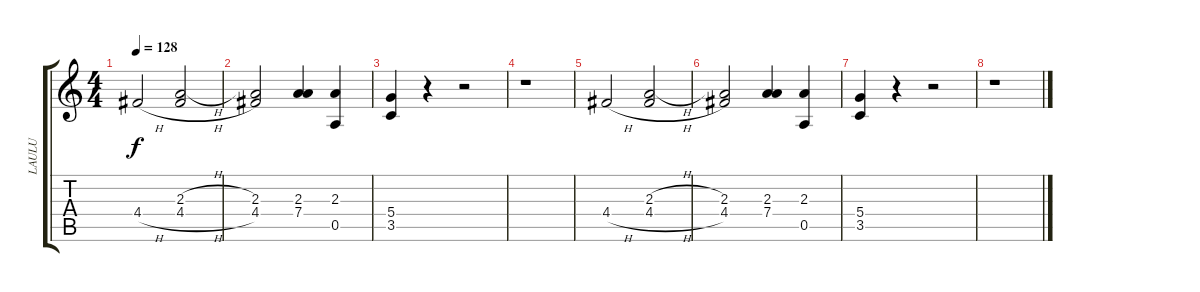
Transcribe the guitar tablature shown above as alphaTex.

\track ("LAULU" "LAULU") {instrument electricguitarjazz}
\staff {score tabs}
\tuning (E4 B3 G3 D3 A2 E2) {hide}
\ts (4 4)
\tempo 128
\clef g2
\ks c
4.4{h}.2{dy f} (2.3{h} 4.4{h}).2 |
(2.3 4.4).2 (2.3 7.4).4 (2.3 0.5).4 |
(5.4 3.5).4 r.4 r.2 |
r.1 |
4.4{h}.2 (2.3{h} 4.4{h}).2 |
(2.3 4.4).2 (2.3 7.4).4 (2.3 0.5).4 |
(5.4 3.5).4 r.4 r.2 |
r.1
